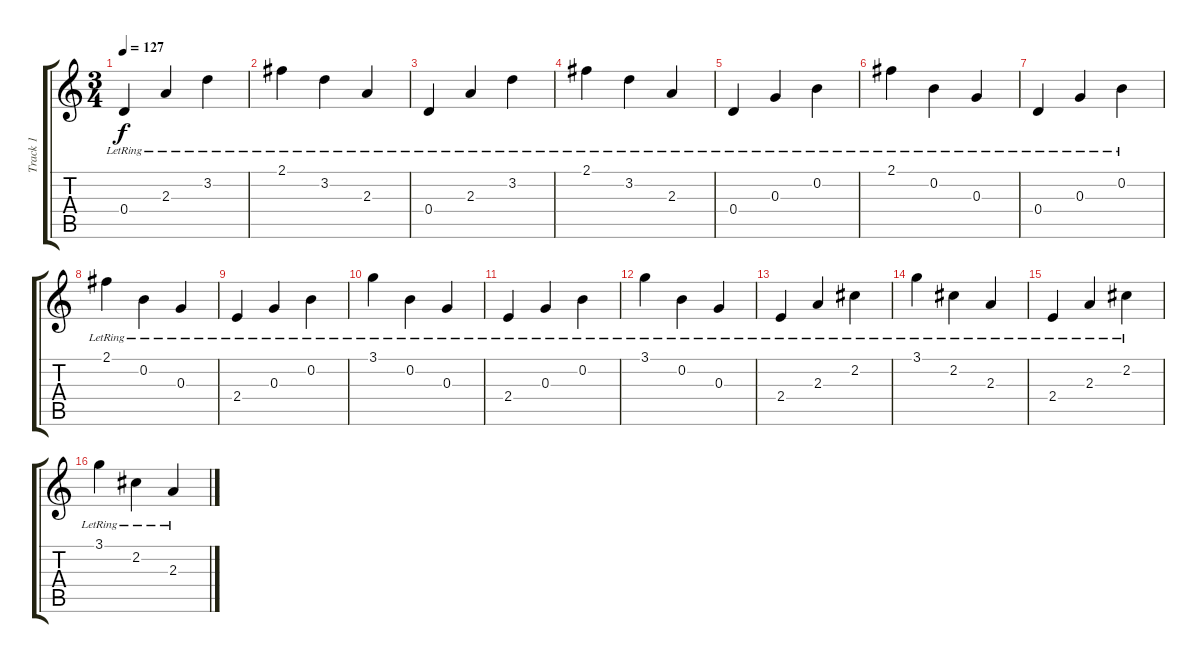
\track ("Track 1" "Track 1") {instrument acousticguitarsteel}
\staff {score tabs}
\tuning (E4 B3 G3 D3 A2 E2) {hide}
\ts (3 4)
\tempo 127
\clef g2
\ks c
0.4{lr}.4{dy f} 2.3{lr}.4 3.2{lr}.4 |
2.1{lr}.4 3.2{lr}.4 2.3{lr}.4 |
0.4{lr}.4 2.3{lr}.4 3.2{lr}.4 |
2.1{lr}.4 3.2{lr}.4 2.3{lr}.4 |
0.4{lr}.4 0.3{lr}.4 0.2{lr}.4 |
2.1{lr}.4 0.2{lr}.4 0.3{lr}.4 |
0.4{lr}.4 0.3{lr}.4 0.2{lr}.4 |
2.1{lr}.4 0.2{lr}.4 0.3{lr}.4 |
2.4{lr}.4 0.3{lr}.4 0.2{lr}.4 |
3.1{lr}.4 0.2{lr}.4 0.3{lr}.4 |
2.4{lr}.4 0.3{lr}.4 0.2{lr}.4 |
3.1{lr}.4 0.2{lr}.4 0.3{lr}.4 |
2.4{lr}.4 2.3{lr}.4 2.2{lr}.4 |
3.1{lr}.4 2.2{lr}.4 2.3{lr}.4 |
2.4{lr}.4 2.3{lr}.4 2.2{lr}.4 |
3.1{lr}.4 2.2{lr}.4 2.3{lr}.4
